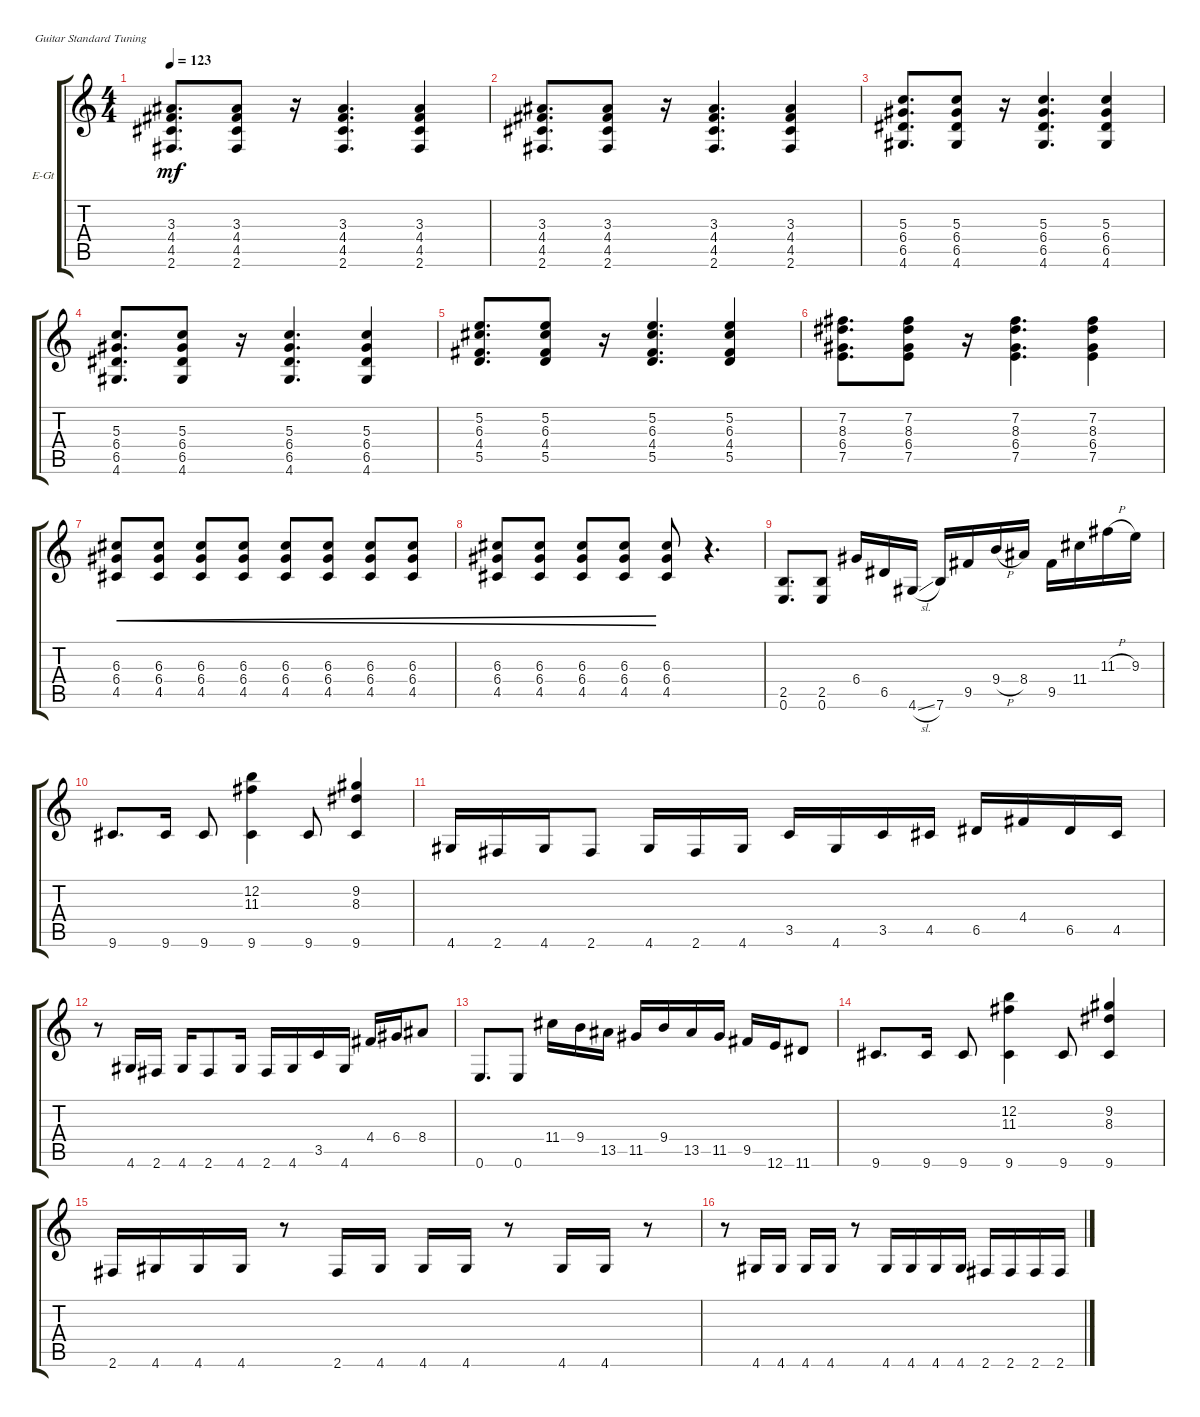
\defaultSystemsLayout 4
\bracketExtendMode groupsimilarinstruments
\firstSystemTrackNameOrientation horizontal
\otherSystemsTrackNameOrientation horizontal
\track ("Electric Guitar" "E-Gt") {instrument electricguitarclean}
\staff {score tabs}
\tuning (E4 B3 G3 D3 A2 E2)
\ts (4 4)
\tempo 123
\clef g2
\ks c
(2.6 4.4 3.3 4.5).8{d dy mf} (2.6 4.4 3.3 4.5).8 r.16 (2.6 4.4 3.3 4.5).4{d} (2.6 4.4 3.3 4.5).4 |
(2.6 4.4 3.3 4.5).8{d} (2.6 4.4 3.3 4.5).8 r.16 (2.6 4.4 3.3 4.5).4{d} (2.6 4.4 3.3 4.5).4 |
(4.6 6.4 5.3 6.5).8{d} (4.6 6.4 5.3 6.5).8 r.16 (4.6 6.4 5.3 6.5).4{d} (4.6 6.4 5.3 6.5).4 |
(4.6 6.4 5.3 6.5).8{d} (4.6 6.4 5.3 6.5).8 r.16 (4.6 6.4 5.3 6.5).4{d} (4.6 6.4 5.3 6.5).4 |
(4.4 6.3 5.5 5.2).8{d} (4.4 6.3 5.5 5.2).8 r.16 (4.4 6.3 5.5 5.2).4{d} (4.4 6.3 5.5 5.2).4 |
(6.4 8.3 7.5 7.2).8{d} (6.4 8.3 7.5 7.2).8 r.16 (6.4 8.3 7.5 7.2).4{d} (6.4 8.3 7.5 7.2).4 |
(4.5 6.4 6.3).8{cre} (6.4 4.5 6.3).8{cre} (6.4 4.5 6.3).8{cre} (6.4 4.5 6.3).8{cre} (6.4 4.5 6.3).8{cre} (6.4 4.5 6.3).8{cre} (6.4 4.5 6.3).8{cre} (6.4 4.5 6.3).8{cre} |
(6.4 4.5 6.3).8{cre} (6.4 4.5 6.3).8{cre} (6.4 4.5 6.3).8{cre} (6.4 4.5 6.3).8{cre} (6.4 4.5 6.3).8 r.4{d} |
(2.5 0.6).8{d} (2.5 0.6).8 6.4.16 6.5.16 4.6{sl}.16 7.6.16 9.5.16 9.4{h}.16 8.4.16 9.5.16 11.4.16 11.3{h}.16 9.3.16 |
9.6.8{d} 9.6.16 9.6.8 (9.6 11.3 12.2).4 9.6.8 (9.6 8.3 9.2).4 |
4.6.16 2.6.16 4.6.16 2.6.8 4.6.16 2.6.16 4.6.16 3.5.16 4.6.16 3.5.16 4.5.16 6.5.16 4.4.16 6.5.16 4.5.16 |
r.8 4.6.16 2.6.16 4.6.16 2.6.8 4.6.16 2.6.16 4.6.16 3.5.16 4.6.16 4.4.16 6.4.16 8.4.8 |
0.6.8{d} 0.6.8 11.4.16 9.4.16 13.5.16 11.5.16 9.4.16 13.5.16 11.5.16 9.5.16 12.6.16 11.6.8 |
9.6.8{d} 9.6.16 9.6.8 (9.6 11.3 12.2).4 9.6.8 (9.6 8.3 9.2).4 |
2.6.16 4.6.16 4.6.16 4.6.16 r.8 2.6.16 4.6.16 4.6.16 4.6.16 r.8 4.6.16 4.6.16 r.8 |
r.8 4.6.16 4.6.16 4.6.16 4.6.16 r.8 4.6.16 4.6.16 4.6.16 4.6.16 2.6.16 2.6.16 2.6.16 2.6.16
